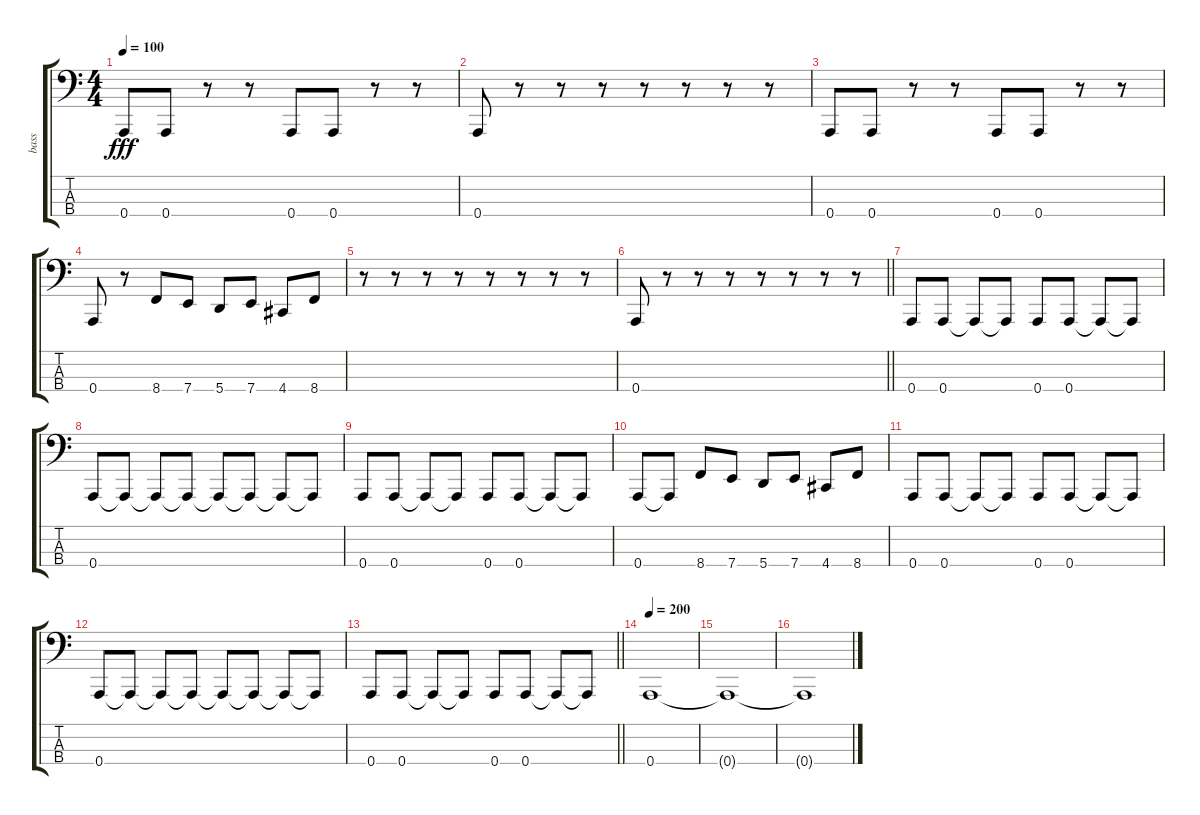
\track ("bass" "bass") {instrument electricbasspick}
\staff {score tabs}
\tuning (D2 A1 E1 A0) {hide}
\ts (4 4)
\tempo 100
\clef f4
\ks c
0.4.8{dy fff} 0.4.8 r.8 r.8 0.4.8 0.4.8 r.8 r.8 |
0.4.8 r.8 r.8 r.8 r.8 r.8 r.8 r.8 |
0.4.8 0.4.8 r.8 r.8 0.4.8 0.4.8 r.8 r.8 |
0.4.8 r.8 8.4.8 7.4.8 5.4.8 7.4.8 4.4.8 8.4.8 |
r.8 r.8 r.8 r.8 r.8 r.8 r.8 r.8 |
\barLineRight lightlight
0.4.8 r.8 r.8 r.8 r.8 r.8 r.8 r.8 |
0.4.8 0.4.8 0.4{t}.8 0.4{t}.8 0.4.8 0.4.8 0.4{t}.8 0.4{t}.8 |
0.4.8 0.4{t}.8 0.4{t}.8 0.4{t}.8 0.4{t}.8 0.4{t}.8 0.4{t}.8 0.4{t}.8 |
0.4.8 0.4.8 0.4{t}.8 0.4{t}.8 0.4.8 0.4.8 0.4{t}.8 0.4{t}.8 |
0.4.8 0.4{t}.8 8.4.8 7.4.8 5.4.8 7.4.8 4.4.8 8.4.8 |
0.4.8 0.4.8 0.4{t}.8 0.4{t}.8 0.4.8 0.4.8 0.4{t}.8 0.4{t}.8 |
0.4.8 0.4{t}.8 0.4{t}.8 0.4{t}.8 0.4{t}.8 0.4{t}.8 0.4{t}.8 0.4{t}.8 |
\barLineRight lightlight
0.4.8 0.4.8 0.4{t}.8 0.4{t}.8 0.4.8 0.4.8 0.4{t}.8 0.4{t}.8 |
\tempo 200
0.4.1 |
0.4{t}.1 |
0.4{t}.1
